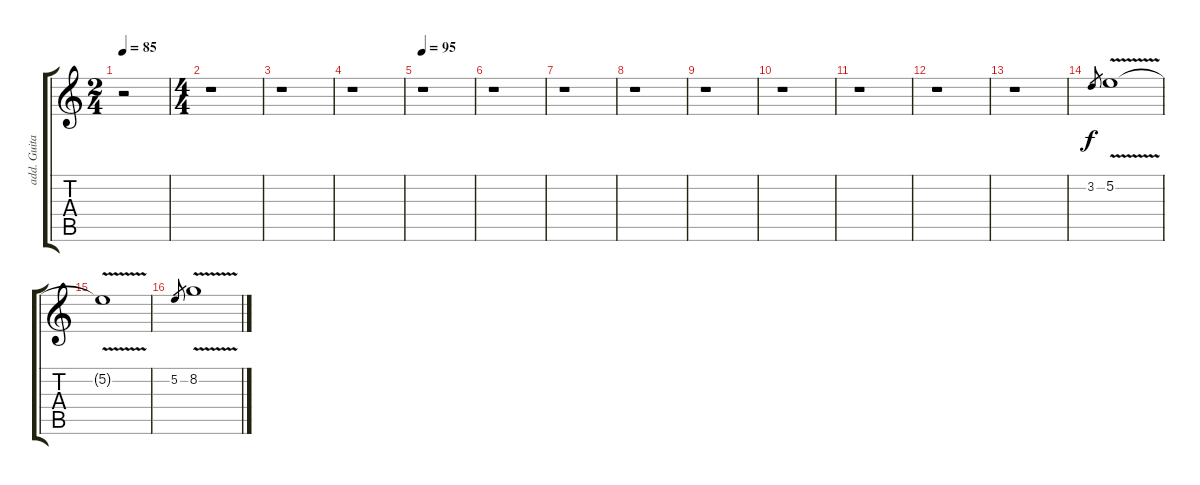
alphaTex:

\track ("add. Guitar" "add. Guita") {instrument overdrivenguitar}
\staff {score tabs}
\tuning (E4 B3 G3 D3 A2 E2) {hide}
\ts (2 4)
\tempo 85
\clef g2
\ks c
r.2{dy f} |
\ts (4 4)
r.1 |
r.1 |
r.1 |
\tempo 95
r.1 |
r.1 |
r.1 |
r.1 |
r.1 |
r.1 |
r.1 |
r.1 |
r.1 |
3.2.8{gr} 5.2{v}.1{instrument overdrivenguitar} |
5.2{t}.1 |
5.2.8{gr} 8.2{v}.1
